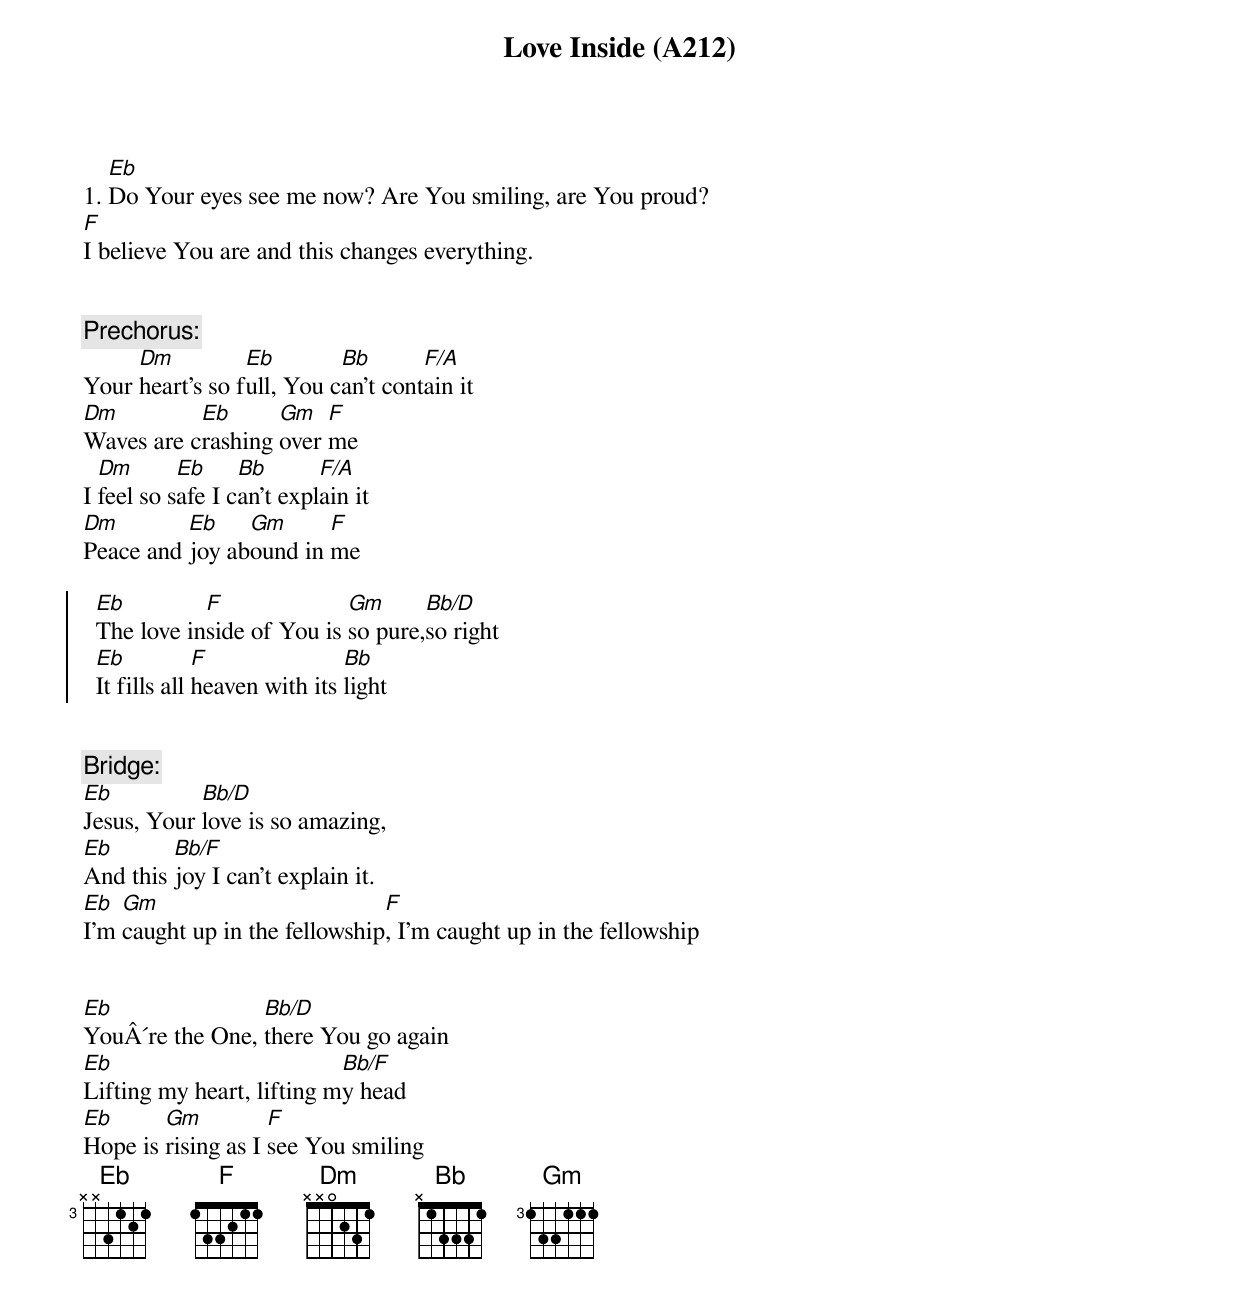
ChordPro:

{title: Love Inside (A212)}
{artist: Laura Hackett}

1. [Eb]Do Your eyes see me now? Are You smiling, are You proud?
[F]I believe You are and this changes everything.


{comment: Prechorus:}
Your [Dm]heart's so f[Eb]ull, You c[Bb]an't cont[F/A]ain it
[Dm]Waves are c[Eb]rashing [Gm]over [F]me
I [Dm]feel so s[Eb]afe I c[Bb]an't expl[F/A]ain it
[Dm]Peace and [Eb]joy ab[Gm]ound in [F]me

{soc}
  [Eb]The love in[F]side of You is [Gm]so pure,[Bb/D]so right
  [Eb]It fills all [F]heaven with its [Bb]light
 {eoc}


{comment: Bridge:}
[Eb]Jesus, Your [Bb/D]love is so amazing,
[Eb]And this [Bb/F]joy I can't explain it.
[Eb]I'm [Gm]caught up in the fellowship[F], I'm caught up in the fellowship


[Eb]YouÂ´re the One, [Bb/D]there You go again
[Eb]Lifting my heart, lifting m[Bb/F]y head
[Eb]Hope is [Gm]rising as I [F]see You smiling
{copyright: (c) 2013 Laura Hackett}
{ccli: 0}
